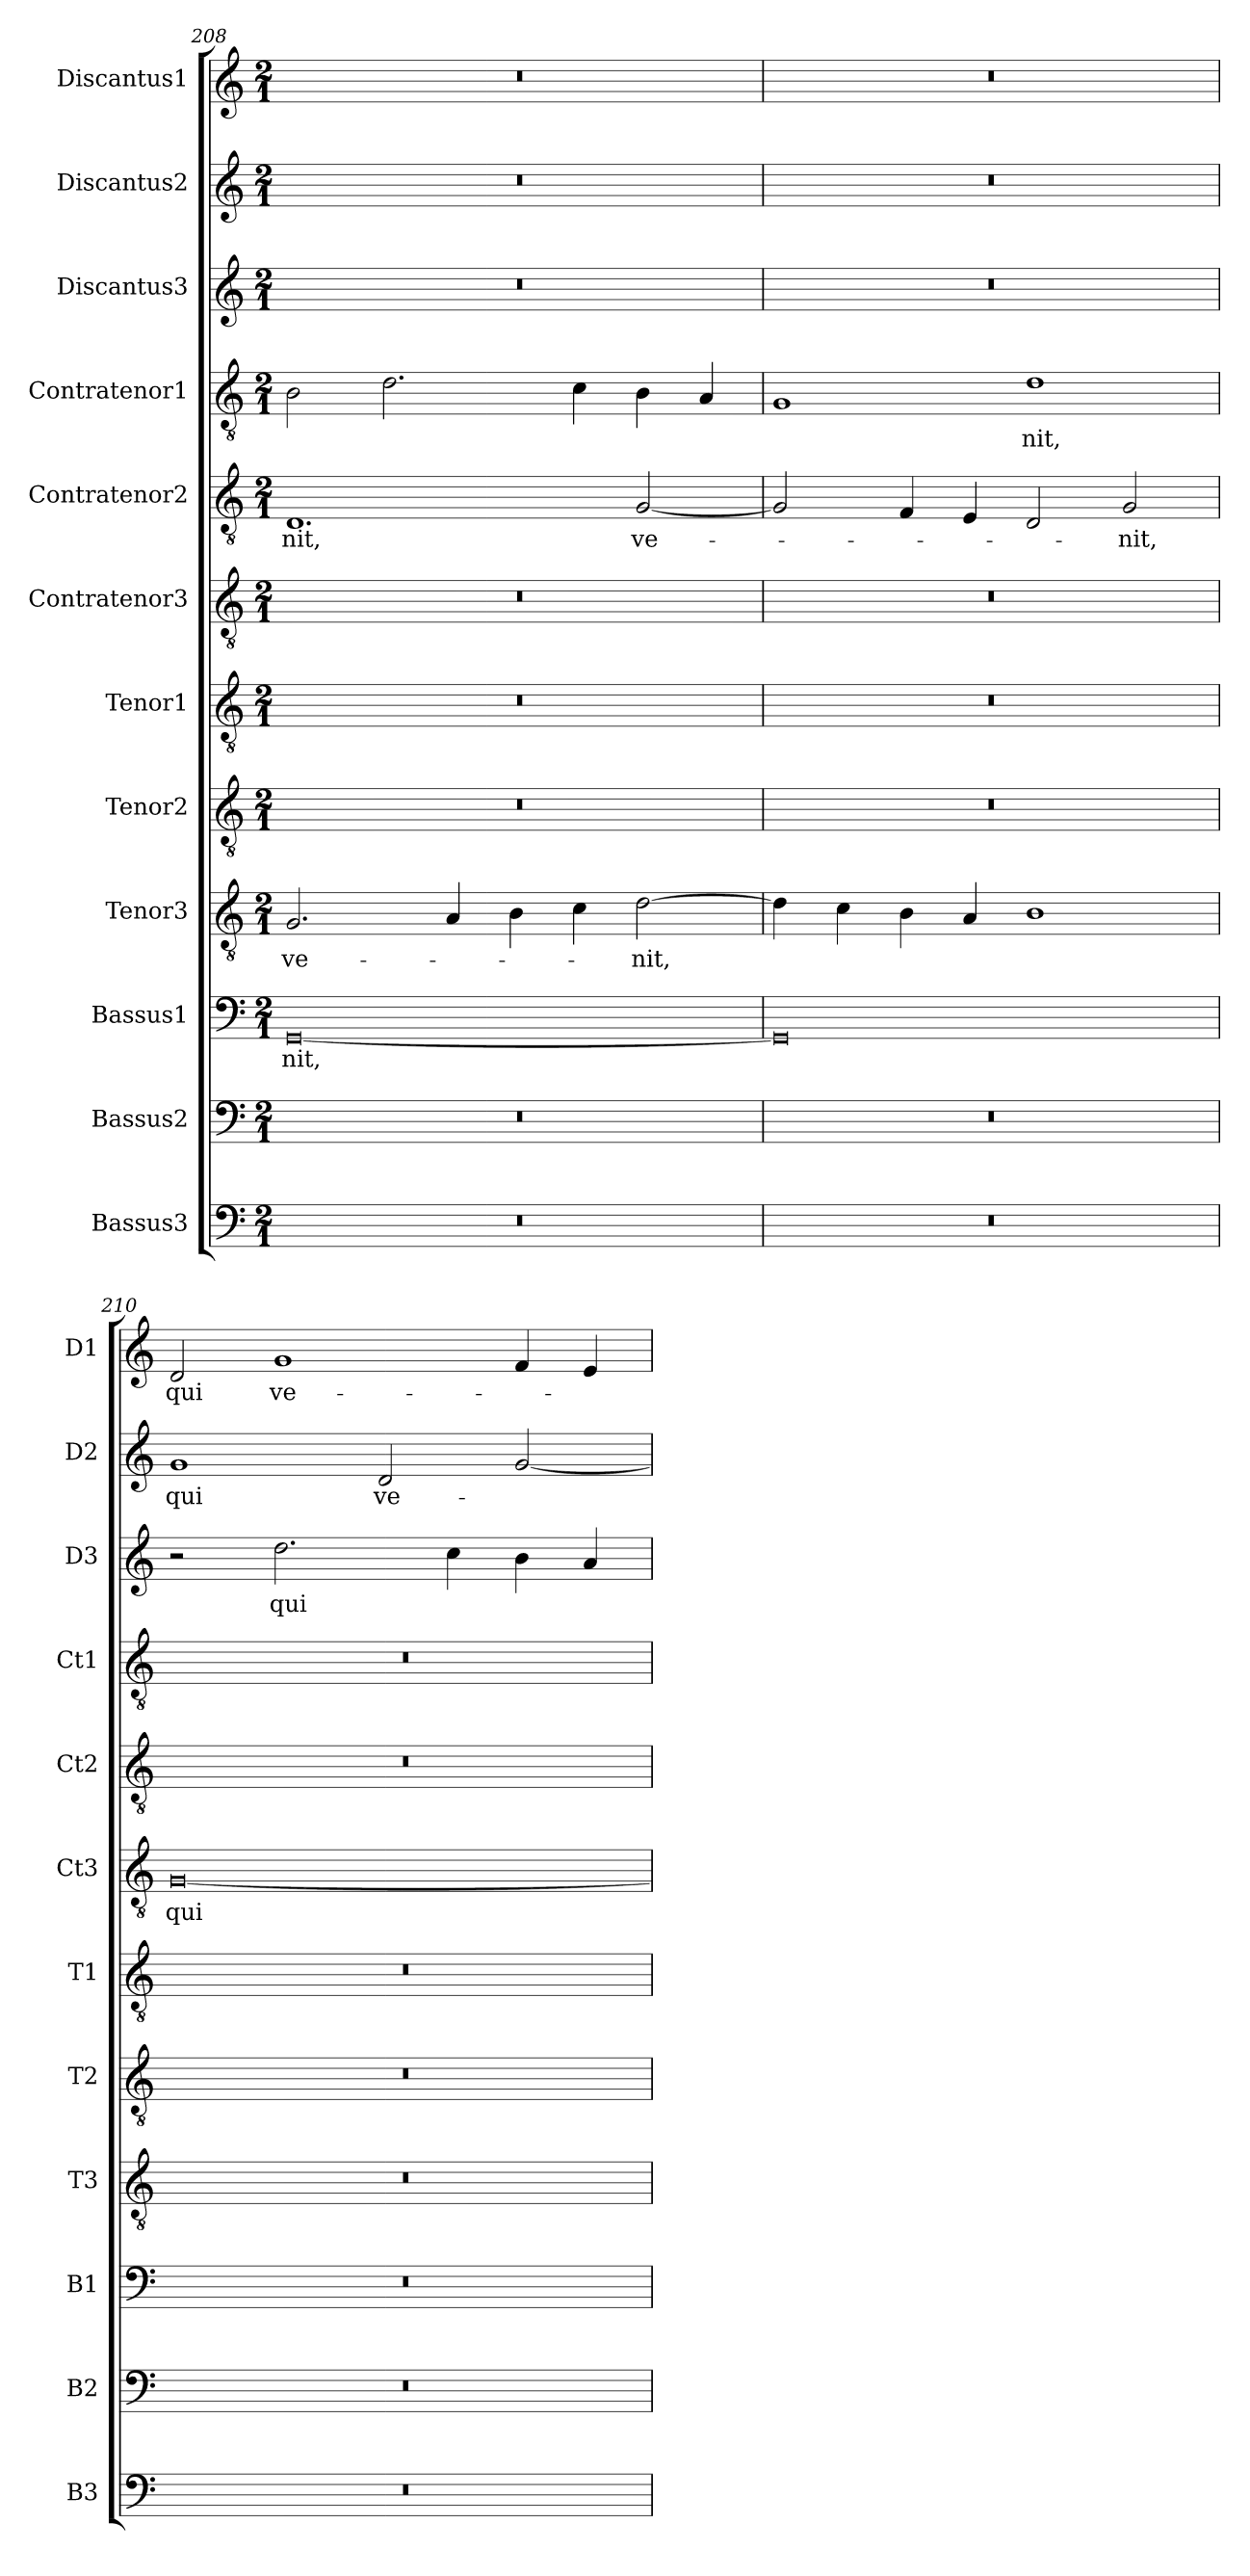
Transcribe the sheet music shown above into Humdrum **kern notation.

**kern	**kern	**kern	**text	**kern	**text	**kern	**kern	**kern	**text	**kern	**text	**kern	**text	**kern	**text	**kern	**text	**kern	**text
*part12	*part11	*part10	*part10	*part9	*part9	*part8	*part7	*part6	*part6	*part5	*part5	*part4	*part4	*part3	*part3	*part2	*part2	*part1	*part1
*staff12	*staff11	*staff10	*staff10	*staff9	*staff9	*staff8	*staff7	*staff6	*staff6	*staff5	*staff5	*staff4	*staff4	*staff3	*staff3	*staff2	*staff2	*staff1	*staff1
*I"Bassus3	*I"Bassus2	*I"Bassus1	*	*I"Tenor3	*	*I"Tenor2	*I"Tenor1	*I"Contratenor3	*	*I"Contratenor2	*	*I"Contratenor1	*	*I"Discantus3	*	*I"Discantus2	*	*I"Discantus1	*
*I'B3	*I'B2	*I'B1	*	*I'T3	*	*I'T2	*I'T1	*I'Ct3	*	*I'Ct2	*	*I'Ct1	*	*I'D3	*	*I'D2	*	*I'D1	*
*clefF4	*clefF4	*clefF4	*	*clefGv2	*	*clefGv2	*clefGv2	*clefGv2	*	*clefGv2	*	*clefGv2	*	*clefG2	*	*clefG2	*	*clefG2	*
*k[]	*k[]	*k[]	*	*k[]	*	*k[]	*k[]	*k[]	*	*k[]	*	*k[]	*	*k[]	*	*k[]	*	*k[]	*
*M2/1	*M2/1	*M2/1	*	*M2/1	*	*M2/1	*M2/1	*M2/1	*	*M2/1	*	*M2/1	*	*M2/1	*	*M2/1	*	*M2/1	*
=208	=208	=208	=208	=208	=208	=208	=208	=208	=208	=208	=208	=208	=208	=208	=208	=208	=208	=208	=208
0r	0r	[0GG	-nit,	2.G	ve-	0r	0r	0r	.	1.D	-nit,	2B	.	0r	.	0r	.	0r	.
.	.	.	.	.	.	.	.	.	.	.	.	2.d	.	.	.	.	.	.	.
.	.	.	.	4A	.	.	.	.	.	.	.	.	.	.	.	.	.	.	.
.	.	.	.	4B	.	.	.	.	.	.	.	.	.	.	.	.	.	.	.
.	.	.	.	4c	.	.	.	.	.	.	.	4c	.	.	.	.	.	.	.
.	.	.	.	[2d	-nit,	.	.	.	.	[2G	ve-	4B	.	.	.	.	.	.	.
.	.	.	.	.	.	.	.	.	.	.	.	4A	.	.	.	.	.	.	.
=209	=209	=209	=209	=209	=209	=209	=209	=209	=209	=209	=209	=209	=209	=209	=209	=209	=209	=209	=209
0r	0r	0GG]	.	4d]	.	0r	0r	0r	.	2G]	.	1G	.	0r	.	0r	.	0r	.
.	.	.	.	4c	.	.	.	.	.	.	.	.	.	.	.	.	.	.	.
.	.	.	.	4B	.	.	.	.	.	4F	.	.	.	.	.	.	.	.	.
.	.	.	.	4A	.	.	.	.	.	4E	.	.	.	.	.	.	.	.	.
.	.	.	.	1B	.	.	.	.	.	2D	.	1d	-nit,	.	.	.	.	.	.
.	.	.	.	.	.	.	.	.	.	2G	-nit,	.	.	.	.	.	.	.	.
=210	=210	=210	=210	=210	=210	=210	=210	=210	=210	=210	=210	=210	=210	=210	=210	=210	=210	=210	=210
0r	0r	0r	.	0r	.	0r	0r	[0G	qui	0r	.	0r	.	2r	.	1g	qui	2d	qui
.	.	.	.	.	.	.	.	.	.	.	.	.	.	2.dd	qui	.	.	1g	ve-
.	.	.	.	.	.	.	.	.	.	.	.	.	.	.	.	2d	ve-	.	.
.	.	.	.	.	.	.	.	.	.	.	.	.	.	4cc	.	.	.	.	.
.	.	.	.	.	.	.	.	.	.	.	.	.	.	4b	.	[2g	.	4f	.
.	.	.	.	.	.	.	.	.	.	.	.	.	.	4a	.	.	.	4e	.
=	=	=	=	=	=	=	=	=	=	=	=	=	=	=	=	=	=	=	=
*-	*-	*-	*-	*-	*-	*-	*-	*-	*-	*-	*-	*-	*-	*-	*-	*-	*-	*-	*-
